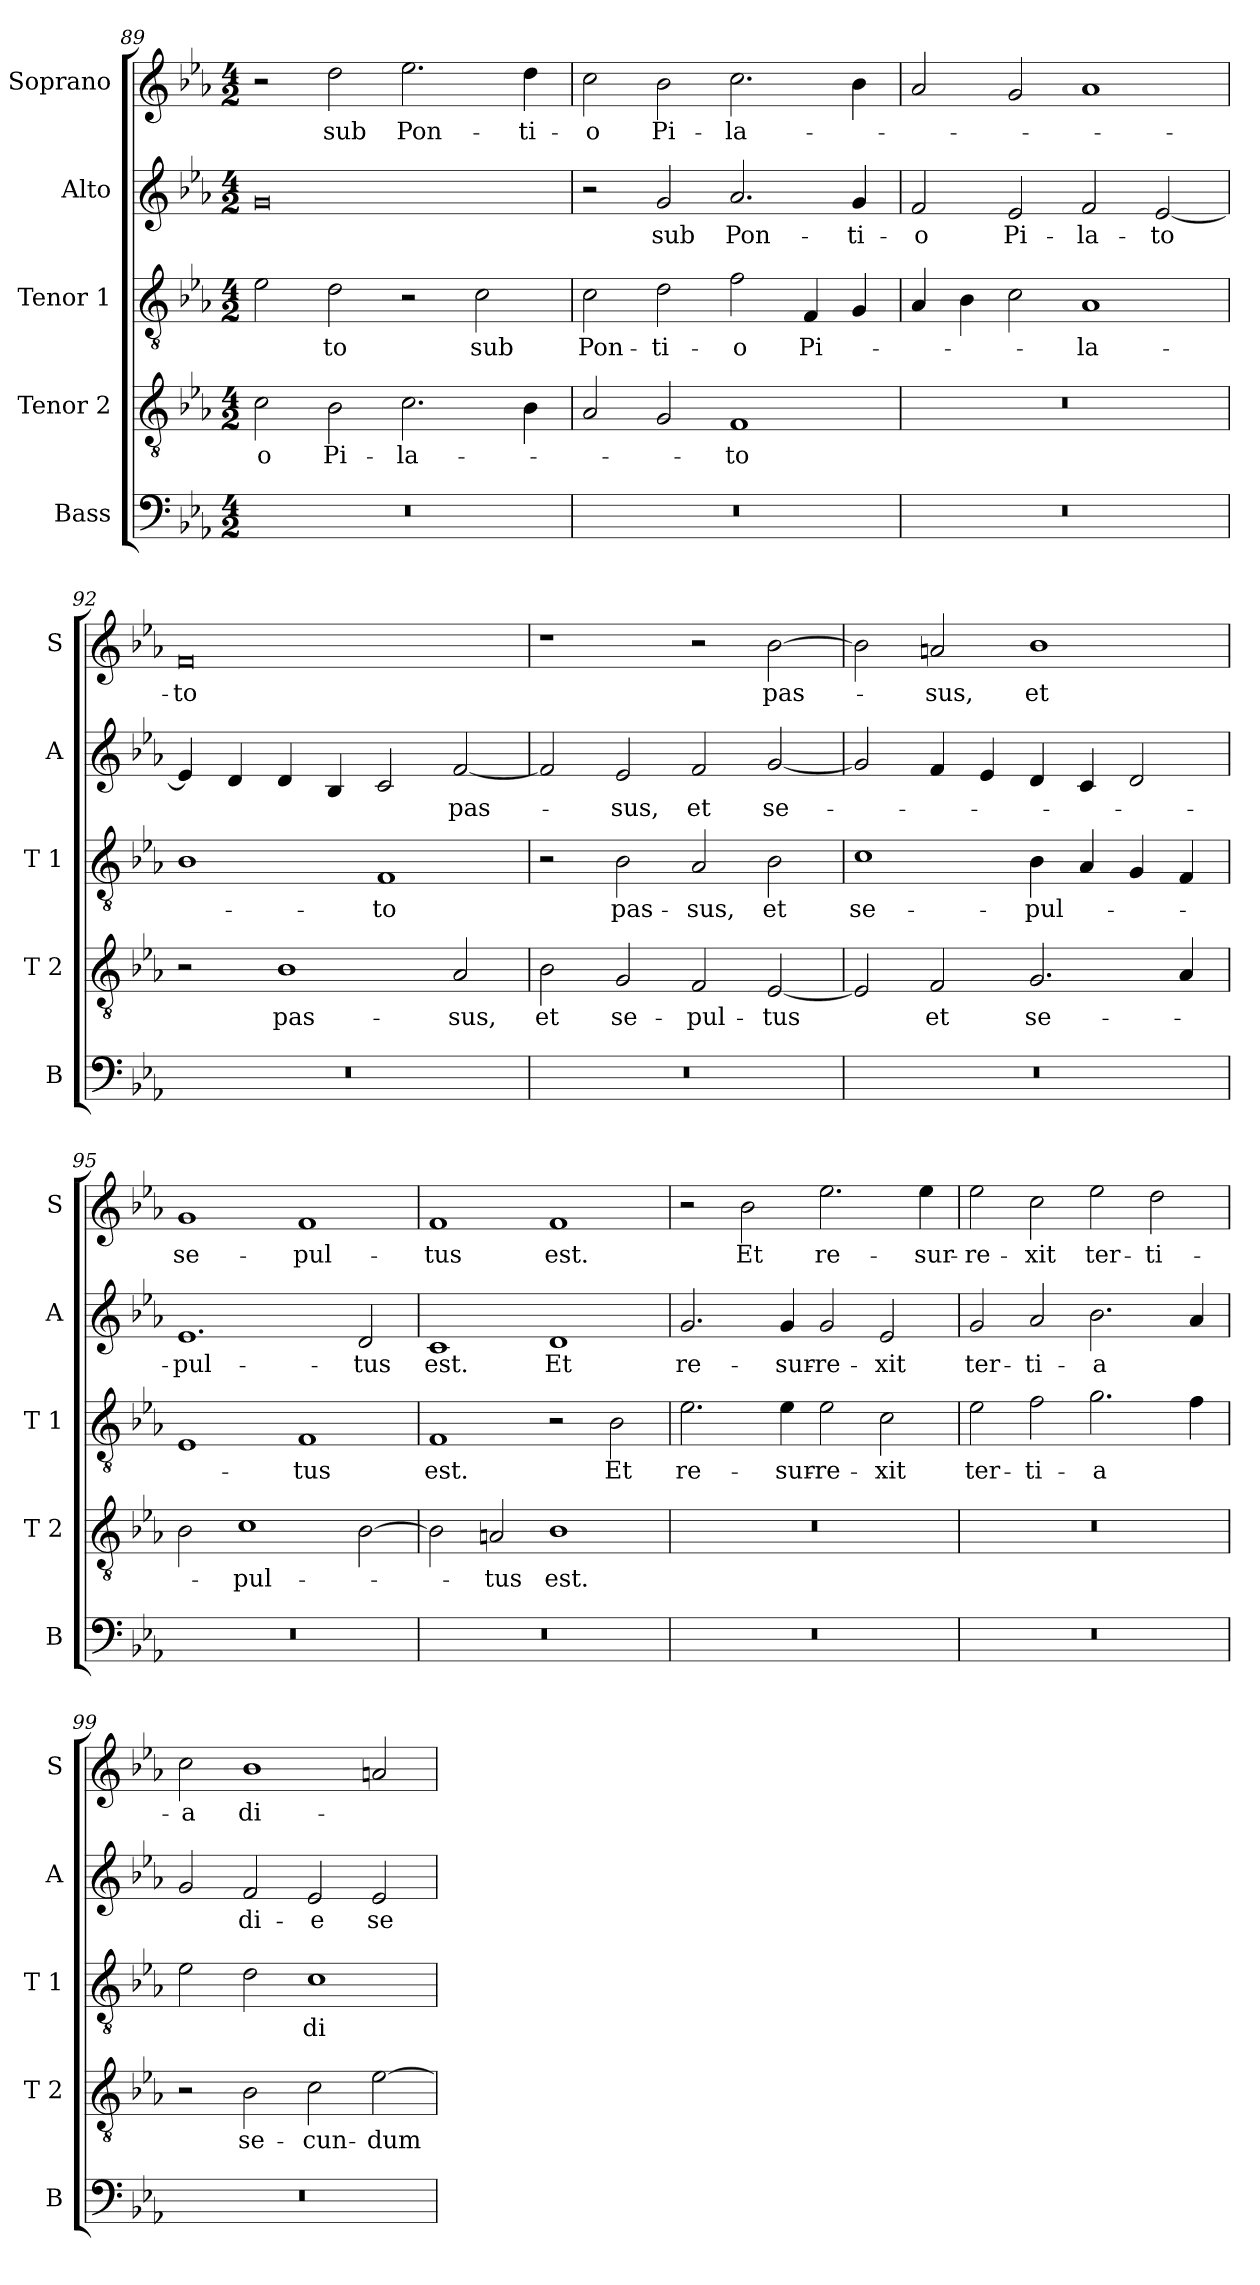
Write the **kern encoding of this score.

**kern	**kern	**text	**kern	**text	**kern	**text	**kern	**text
*part5	*part4	*part4	*part3	*part3	*part2	*part2	*part1	*part1
*staff5	*staff4	*staff4	*staff3	*staff3	*staff2	*staff2	*staff1	*staff1
*I"Bass	*I"Tenor 2	*	*I"Tenor 1	*	*I"Alto	*	*I"Soprano	*
*I'B	*I'T 2	*	*I'T 1	*	*I'A	*	*I'S	*
*clefF4	*clefGv2	*	*clefGv2	*	*clefG2	*	*clefG2	*
*k[b-e-a-]	*k[b-e-a-]	*	*k[b-e-a-]	*	*k[b-e-a-]	*	*k[b-e-a-]	*
*E-:	*E-:	*	*E-:	*	*E-:	*	*E-:	*
*M4/2	*M4/2	*	*M4/2	*	*M4/2	*	*M4/2	*
=89	=89	=89	=89	=89	=89	=89	=89	=89
!	!	!LO:LY:b	!	!	!	!	!	!
0r	2c\	-o	2e-\	.	0g	.	2r	.
!	!	!LO:LY:b	!	!LO:LY:b	!	!	!	!LO:LY:b
.	2B-\	Pi-	2d\	-to	.	.	2dd\	sub
!	!	!LO:LY:b	!	!	!	!	!	!LO:LY:b
.	2.c\	-la-	2r	.	.	.	2.ee-\	Pon-
!	!	!	!	!LO:LY:b	!	!	!	!
.	.	.	2c\	sub	.	.	.	.
!	!	!	!	!	!	!	!	!LO:LY:b
.	4B-\	.	.	.	.	.	4dd\	-ti-
=90	=90	=90	=90	=90	=90	=90	=90	=90
!	!	!	!	!LO:LY:b	!	!	!	!LO:LY:b
0r	2A-/	.	2c\	Pon-	2r	.	2cc\	-o
!	!	!	!	!LO:LY:b	!	!LO:LY:b	!	!LO:LY:b
.	2G/	.	2d\	-ti-	2g/	sub	2b-\	Pi-
!	!	!LO:LY:b	!	!LO:LY:b	!	!LO:LY:b	!	!LO:LY:b
.	1F	-to	2f\	-o	2.a-/	Pon-	2.cc\	-la-
!	!	!	!	!LO:LY:b	!	!	!	!
.	.	.	4F/	Pi-	.	.	.	.
!	!	!	!	!	!	!LO:LY:b	!	!
.	.	.	4G/	.	4g/	-ti-	4b-\	.
!!LO:PB:g=z
=91	=91	=91	=91	=91	=91	=91	=91	=91
!	!	!	!	!	!	!LO:LY:b	!	!
0r	0r	.	4A-/	.	2f/	-o	2a-/	.
.	.	.	4B-\	.	.	.	.	.
!	!	!	!	!	!	!LO:LY:b	!	!
.	.	.	2c\	.	2e-/	Pi-	2g/	.
!	!	!	!	!LO:LY:b	!	!LO:LY:b	!	!
.	.	.	1A-	-la-	2f/	-la-	1a-	.
!	!	!	!	!	!	!LO:LY:b	!	!
.	.	.	.	.	[2e-/	-to	.	.
=92	=92	=92	=92	=92	=92	=92	=92	=92
!	!	!	!	!	!	!	!	!LO:LY:b
0r	2r	.	1B-	.	4e-/]	.	0f	-to
.	.	.	.	.	4d/	.	.	.
!	!	!LO:LY:b	!	!	!	!	!	!
.	1B-	pas-	.	.	4d/	.	.	.
.	.	.	.	.	4B-/	.	.	.
!	!	!	!	!LO:LY:b	!	!	!	!
.	.	.	1F	-to	2c/	.	.	.
!	!	!LO:LY:b	!	!	!	!LO:LY:b	!	!
.	2A-/	-sus,	.	.	[2f/	pas-	.	.
=93	=93	=93	=93	=93	=93	=93	=93	=93
!	!	!LO:LY:b	!	!	!	!	!	!
0r	2B-\	et	2r	.	2f/]	.	1r	.
!	!	!LO:LY:b	!	!LO:LY:b	!	!LO:LY:b	!	!
.	2G/	se-	2B-\	pas-	2e-/	-sus,	.	.
!	!	!LO:LY:b	!	!LO:LY:b	!	!LO:LY:b	!	!
.	2F/	-pul-	2A-/	-sus,	2f/	et	2r	.
!	!	!LO:LY:b	!	!LO:LY:b	!	!LO:LY:b	!	!LO:LY:b
.	[2E-/	-tus	2B-\	et	[2g/	se-	[2b-\	pas-
=94	=94	=94	=94	=94	=94	=94	=94	=94
!	!	!	!	!LO:LY:b	!	!	!	!
0r	2E-/]	.	1c	se-	2g/]	.	2b-\]	.
!	!	!LO:LY:b	!	!	!	!	!	!LO:LY:b
.	2F/	et	.	.	4f/	.	2an/	-sus,
.	.	.	.	.	4e-/	.	.	.
!	!	!LO:LY:b	!	!LO:LY:b	!	!	!	!LO:LY:b
.	2.G/	se-	4B-\	-pul-	4d/	.	1b-	et
.	.	.	4A-/	.	4c/	.	.	.
.	.	.	4G/	.	2d/	.	.	.
.	4A-/	.	4F/	.	.	.	.	.
=95	=95	=95	=95	=95	=95	=95	=95	=95
!	!	!	!	!	!	!LO:LY:b	!	!LO:LY:b
0r	2B-\	.	1E-	.	1.e-	-pul-	1g	se-
!	!	!LO:LY:b	!	!	!	!	!	!
.	1c	-pul-	.	.	.	.	.	.
!	!	!	!	!LO:LY:b	!	!	!	!LO:LY:b
.	.	.	1F	-tus	.	.	1f	-pul-
!	!	!	!	!	!	!LO:LY:b	!	!
.	[2B-\	.	.	.	2d/	-tus	.	.
=96	=96	=96	=96	=96	=96	=96	=96	=96
!	!	!	!	!LO:LY:b	!	!LO:LY:b	!	!LO:LY:b
0r	2B-\]	.	1F	est.	1c	est.	1f	-tus
!	!	!LO:LY:b	!	!	!	!	!	!
.	2An/	-tus	.	.	.	.	.	.
!	!	!LO:LY:b	!	!	!	!LO:LY:b	!	!LO:LY:b
.	1B-	est.	2r	.	1d	Et	1f	est.
!	!	!	!	!LO:LY:b	!	!	!	!
.	.	.	2B-\	Et	.	.	.	.
!!LO:LB:g=z
=97	=97	=97	=97	=97	=97	=97	=97	=97
!	!	!	!	!LO:LY:b	!	!LO:LY:b	!	!
0r	0r	.	2.e-\	re-	2.g/	re-	2r	.
!	!	!	!	!	!	!	!	!LO:LY:b
.	.	.	.	.	.	.	2b-\	Et
!	!	!	!	!LO:LY:b	!	!LO:LY:b	!	!
.	.	.	4e-\	-sur-	4g/	-sur-	.	.
!	!	!	!	!LO:LY:b	!	!LO:LY:b	!	!LO:LY:b
.	.	.	2e-\	-re-	2g/	-re-	2.ee-\	re-
!	!	!	!	!LO:LY:b	!	!LO:LY:b	!	!
.	.	.	2c\	-xit	2e-/	-xit	.	.
!	!	!	!	!	!	!	!	!LO:LY:b
.	.	.	.	.	.	.	4ee-\	-sur-
=98	=98	=98	=98	=98	=98	=98	=98	=98
!	!	!	!	!LO:LY:b	!	!LO:LY:b	!	!LO:LY:b
0r	0r	.	2e-\	ter-	2g/	ter-	2ee-\	-re-
!	!	!	!	!LO:LY:b	!	!LO:LY:b	!	!LO:LY:b
.	.	.	2f\	-ti-	2a-/	-ti-	2cc\	-xit
!	!	!	!	!LO:LY:b	!	!LO:LY:b	!	!LO:LY:b
.	.	.	2.g\	-a	2.b-\	-a	2ee-\	ter-
!	!	!	!	!	!	!	!	!LO:LY:b
.	.	.	.	.	.	.	2dd\	-ti-
.	.	.	4f\	.	4a-/	.	.	.
=99	=99	=99	=99	=99	=99	=99	=99	=99
!	!	!	!	!	!	!	!	!LO:LY:b
0r	2r	.	2e-\	.	2g/	.	2cc\	-a
!	!	!LO:LY:b	!	!	!	!LO:LY:b	!	!LO:LY:b
.	2B-\	se-	2d\	.	2f/	di-	1b-	di-
!	!	!LO:LY:b	!	!LO:LY:b	!	!LO:LY:b	!	!
.	2c\	-cun-	1c	di-	2e-/	-e	.	.
!	!	!LO:LY:b	!	!	!	!LO:LY:b	!	!
.	[2e-\	-dum	.	.	2e-/	se-	2an/	.
=	=	=	=	=	=	=	=	=
*-	*-	*-	*-	*-	*-	*-	*-	*-
